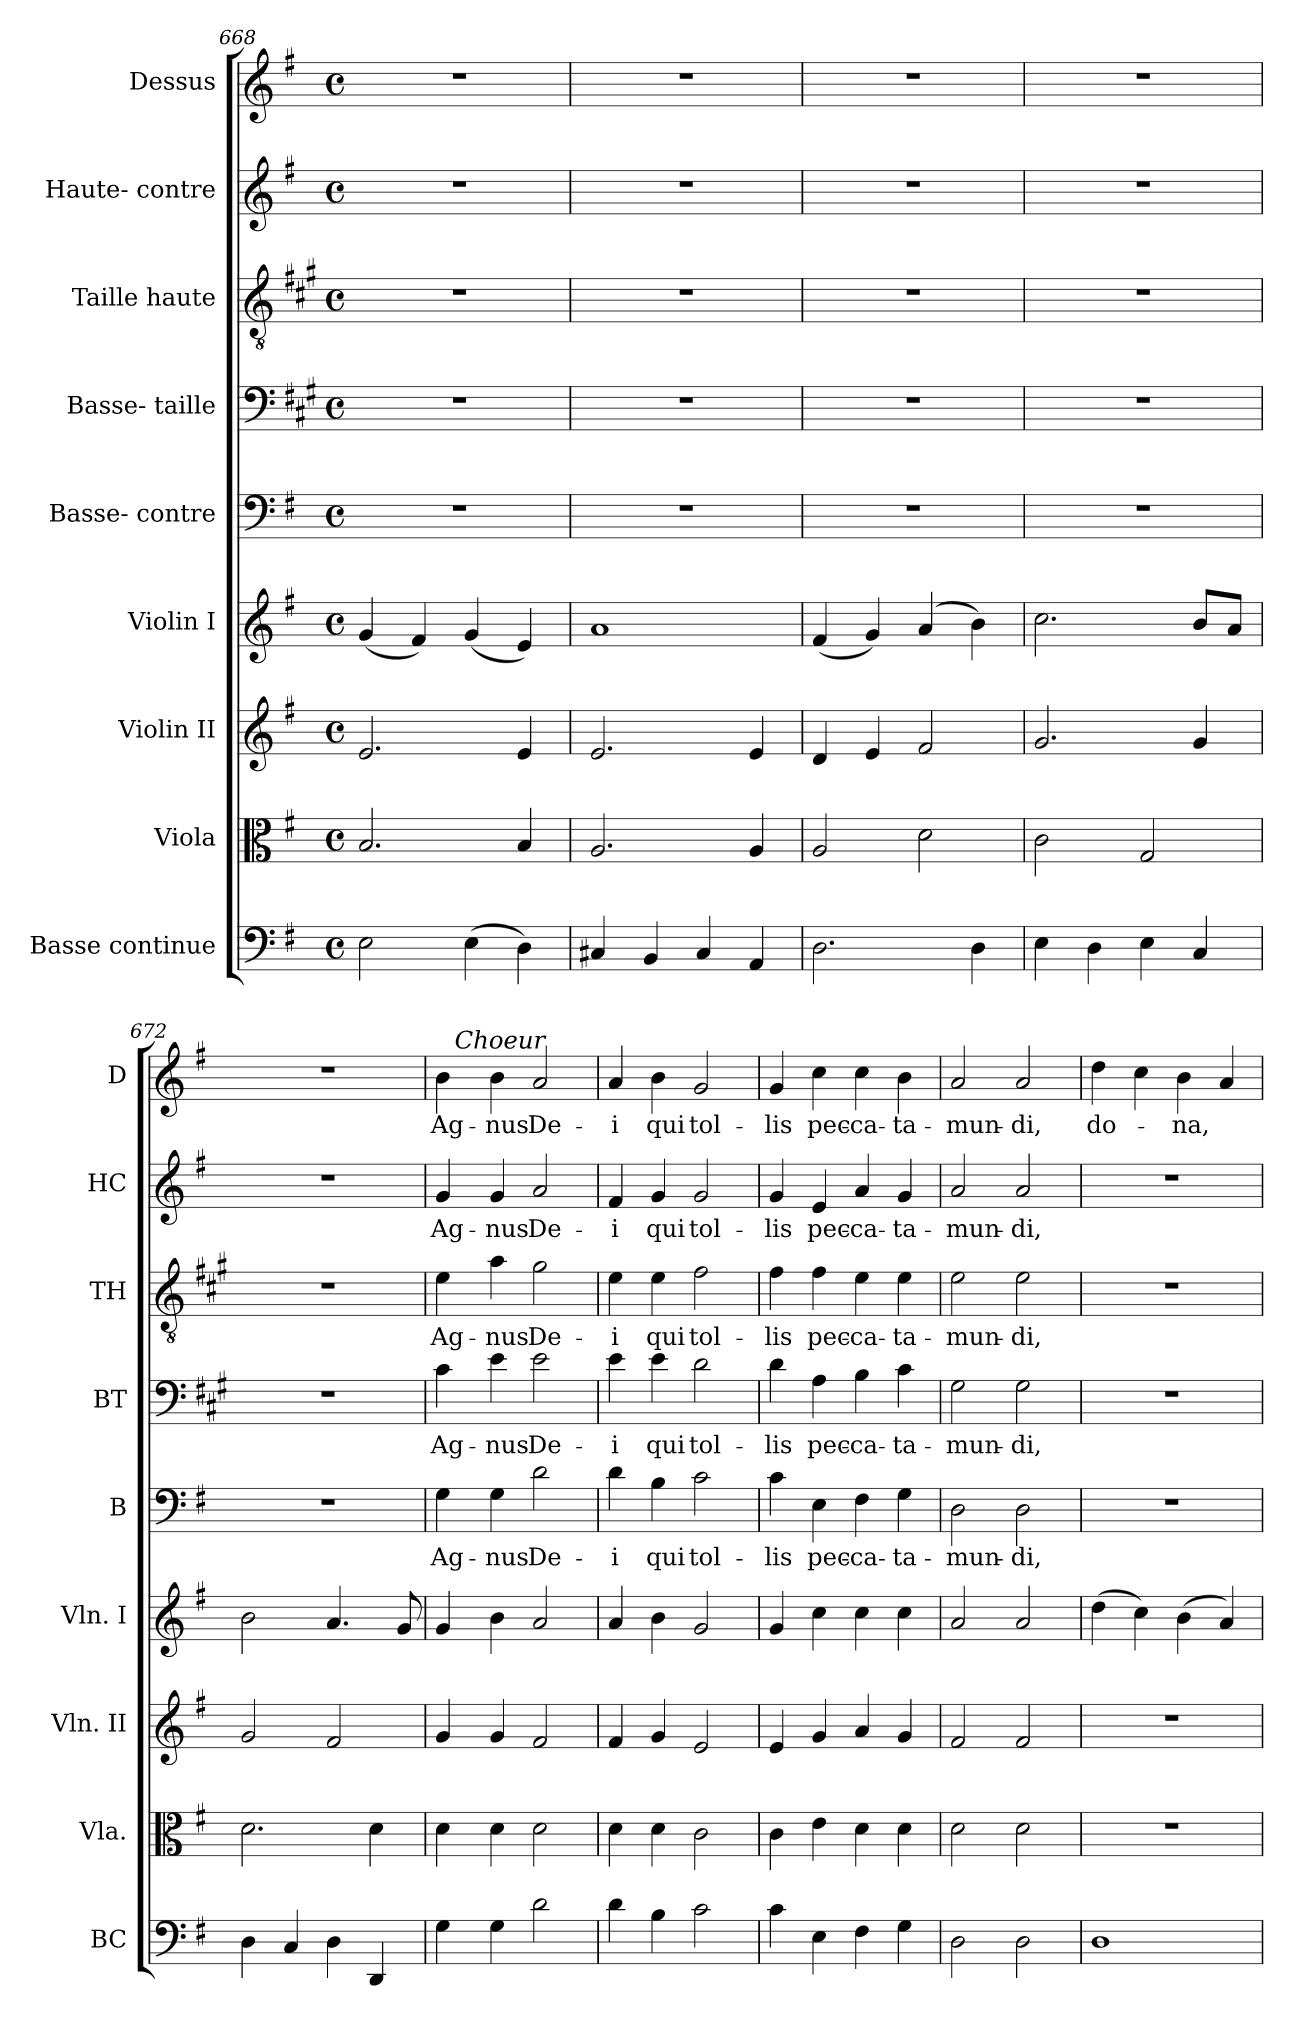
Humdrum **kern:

**kern	**kern	**kern	**kern	**kern	**text	**kern	**text	**kern	**text	**kern	**text	**kern	**text
*part9	*part8	*part7	*part6	*part5	*part5	*part4	*part4	*part3	*part3	*part2	*part2	*part1	*part1
*staff9	*staff8	*staff7	*staff6	*staff5	*staff5	*staff4	*staff4	*staff3	*staff3	*staff2	*staff2	*staff1	*staff1
*I"Basse  continue	*I"Viola	*I"Violin II	*I"Violin I	*I"Basse- contre	*	*I"Basse- taille	*	*I"Taille haute	*	*I"Haute- contre	*	*I"Dessus	*
*I'BC	*I'Vla.	*I'Vln. II	*I'Vln. I	*I'B	*	*I'BT	*	*I'TH	*	*I'HC	*	*I'D	*
*clefF4	*clefC3	*clefG2	*clefG2	*clefF4	*	*clefF4	*	*clefGv2	*	*clefG2	*	*clefG2	*
*	*	*	*	*	*	*ITrd1c2	*	*ITrd1c2	*	*	*	*	*
*k[f#]	*k[f#]	*k[f#]	*k[f#]	*k[f#]	*	*k[f#]	*	*k[f#]	*	*k[f#]	*	*k[f#]	*
*G:	*G:	*G:	*G:	*G:	*	*G:	*	*G:	*	*G:	*	*G:	*
*M4/4	*M4/4	*M4/4	*M4/4	*M4/4	*	*M4/4	*	*M4/4	*	*M4/4	*	*M4/4	*
*met(c)	*met(c)	*met(c)	*met(c)	*met(c)	*	*met(c)	*	*met(c)	*	*met(c)	*	*met(c)	*
=668	=668	=668	=668	=668	=668	=668	=668	=668	=668	=668	=668	=668	=668
2E\	2.B/	2.e/	(<4g/	1r	.	1r	.	1r	.	1r	.	1r	.
.	.	.	4f#/)	.	.	.	.	.	.	.	.	.	.
(>4E\	.	.	(<4g/	.	.	.	.	.	.	.	.	.	.
4D\)	4B/	4e/	4e/)	.	.	.	.	.	.	.	.	.	.
=669	=669	=669	=669	=669	=669	=669	=669	=669	=669	=669	=669	=669	=669
4C#X/	2.A/	2.e/	1a	1r	.	1r	.	1r	.	1r	.	1r	.
4BB/	.	.	.	.	.	.	.	.	.	.	.	.	.
4C#/	.	.	.	.	.	.	.	.	.	.	.	.	.
4AA/	4A/	4e/	.	.	.	.	.	.	.	.	.	.	.
=670	=670	=670	=670	=670	=670	=670	=670	=670	=670	=670	=670	=670	=670
2.D\	2A/	4d/	(<4f#/	1r	.	1r	.	1r	.	1r	.	1r	.
.	.	4e/	4g/)	.	.	.	.	.	.	.	.	.	.
.	2d\	2f#/	(>4a/	.	.	.	.	.	.	.	.	.	.
4D\	.	.	4b\)	.	.	.	.	.	.	.	.	.	.
=671	=671	=671	=671	=671	=671	=671	=671	=671	=671	=671	=671	=671	=671
4E\	2c\	2.g/	2.cc\	1r	.	1r	.	1r	.	1r	.	1r	.
4D\	.	.	.	.	.	.	.	.	.	.	.	.	.
4E\	2G/	.	.	.	.	.	.	.	.	.	.	.	.
4C/	.	4g/	8b/L	.	.	.	.	.	.	.	.	.	.
.	.	.	8a/J	.	.	.	.	.	.	.	.	.	.
!!LO:LB:g=z
=672	=672	=672	=672	=672	=672	=672	=672	=672	=672	=672	=672	=672	=672
4D\	2.d\	2g/	2b\	1r	.	1r	.	1r	.	1r	.	1r	.
4C/	.	.	.	.	.	.	.	.	.	.	.	.	.
4D\	.	2f#>/	4.a>/	.	.	.	.	.	.	.	.	.	.
4DD/	4d\	.	.	.	.	.	.	.	.	.	.	.	.
.	.	.	8g/	.	.	.	.	.	.	.	.	.	.
=673	=673	=673	=673	=673	=673	=673	=673	=673	=673	=673	=673	=673	=673
!	!	!	!	!	!LO:LY:b	!	!LO:LY:b	!	!LO:LY:b	!	!LO:LY:b	!	!LO:LY:b
*	*	*	*	*	*	*	*	*	*	*	*	*^	*
4G\	4d\	4g/	4g/	4G\	Ag-	4B\	Ag-	4d\	Ag-	4g/	Ag-	4b\	16ryy	Ag-
!	!	!	!	!	!	!	!	!	!	!	!	!	!LO:TX:a:i:t=Choeur	!
.	.	.	.	.	.	.	.	.	.	.	.	.	2...ryy	.
!	!	!	!	!	!LO:LY:b	!	!LO:LY:b	!	!LO:LY:b	!	!LO:LY:b	!	!	!LO:LY:b
4G\	4d\	4g/	4b\	4G\	-nus	4d\	-nus	4g\	-nus	4g/	-nus	4b\	.	-nus
!	!	!	!	!	!LO:LY:b	!	!LO:LY:b	!	!LO:LY:b	!	!LO:LY:b	!	!	!LO:LY:b
2d\	2d\	2f#/	2a>/	2d\	De-	2d\	De-	2f#\	De-	2a/	De-	2a>/	.	De-
=674	=674	=674	=674	=674	=674	=674	=674	=674	=674	=674	=674	=674	=674	=674
!	!	!	!	!	!LO:LY:b	!	!LO:LY:b	!	!LO:LY:b	!	!LO:LY:b	!	!	!LO:LY:b
*	*	*	*	*	*	*	*	*	*	*	*	*v	*v	*
4d\	4d\	4f#/	4a/	4d\	-i	4d\	-i	4d\	-i	4f#/	-i	4a/	-i
!	!	!	!	!	!LO:LY:b	!	!LO:LY:b	!	!LO:LY:b	!	!LO:LY:b	!	!LO:LY:b
4B\	4d\	4g/	4b\	4B\	qui	4d\	qui	4d\	qui	4g/	qui	4b\	qui
!	!	!	!	!	!LO:LY:b	!	!LO:LY:b	!	!LO:LY:b	!	!LO:LY:b	!	!LO:LY:b
2c\	2c\	2e/	2g/	2c\	tol-	2c\	tol-	2e\	tol-	2g/	tol-	2g/	tol-
=675	=675	=675	=675	=675	=675	=675	=675	=675	=675	=675	=675	=675	=675
!	!	!	!	!	!LO:LY:b	!	!LO:LY:b	!	!LO:LY:b	!	!LO:LY:b	!	!LO:LY:b
4c\	4c\	4e/	4g/	4c\	-lis	4c\	-lis	4e\	-lis	4g/	-lis	4g/	-lis
!	!	!	!	!	!LO:LY:b	!	!LO:LY:b	!	!LO:LY:b	!	!LO:LY:b	!	!LO:LY:b
4E\	4e\	4g/	4cc\	4E\	pec-	4G\	pec-	4e\	pec-	4e/	pec-	4cc\	pec-
!	!	!	!	!	!LO:LY:b	!	!LO:LY:b	!	!LO:LY:b	!	!LO:LY:b	!	!LO:LY:b
4F#\	4d\	4a/	4cc\	4F#\	-ca-	4A\	-ca-	4d\	-ca-	4a/	-ca-	4cc\	-ca-
!	!	!	!	!	!LO:LY:b	!	!LO:LY:b	!	!LO:LY:b	!	!LO:LY:b	!	!LO:LY:b
4G\	4d\	4g/	4cc\	4G\	-ta-	4B\	-ta-	4d\	-ta-	4g/	-ta-	4b\	-ta-
=676	=676	=676	=676	=676	=676	=676	=676	=676	=676	=676	=676	=676	=676
!	!	!	!	!	!LO:LY:b	!	!LO:LY:b	!	!LO:LY:b	!	!LO:LY:b	!	!LO:LY:b
2D\	2d\	2f#/	2a>/	2D\	-mun-	2F#>\	-mun-	2d\	-mun-	2a/	-mun-	2a>/	-mun-
!	!	!	!	!	!LO:LY:b	!	!LO:LY:b	!	!LO:LY:b	!	!LO:LY:b	!	!LO:LY:b
2D\	2d\	2f#/	2a/	2D\	-di,	2F#\	-di,	2d\	-di,	2a/	-di,	2a/	-di,
=677	=677	=677	=677	=677	=677	=677	=677	=677	=677	=677	=677	=677	=677
!	!	!	!	!	!	!	!	!	!	!	!	!	!LO:LY:b
1D	1r	1r	(>4dd\	1r	.	1r	.	1r	.	1r	.	4dd\	do-
.	.	.	4cc\)	.	.	.	.	.	.	.	.	4cc\	.
!	!	!	!	!	!	!	!	!	!	!	!	!	!LO:LY:b
.	.	.	(>4b\	.	.	.	.	.	.	.	.	4b\	-na,
.	.	.	4a/)	.	.	.	.	.	.	.	.	4a/	.
=	=	=	=	=	=	=	=	=	=	=	=	=	=
*-	*-	*-	*-	*-	*-	*-	*-	*-	*-	*-	*-	*-	*-
